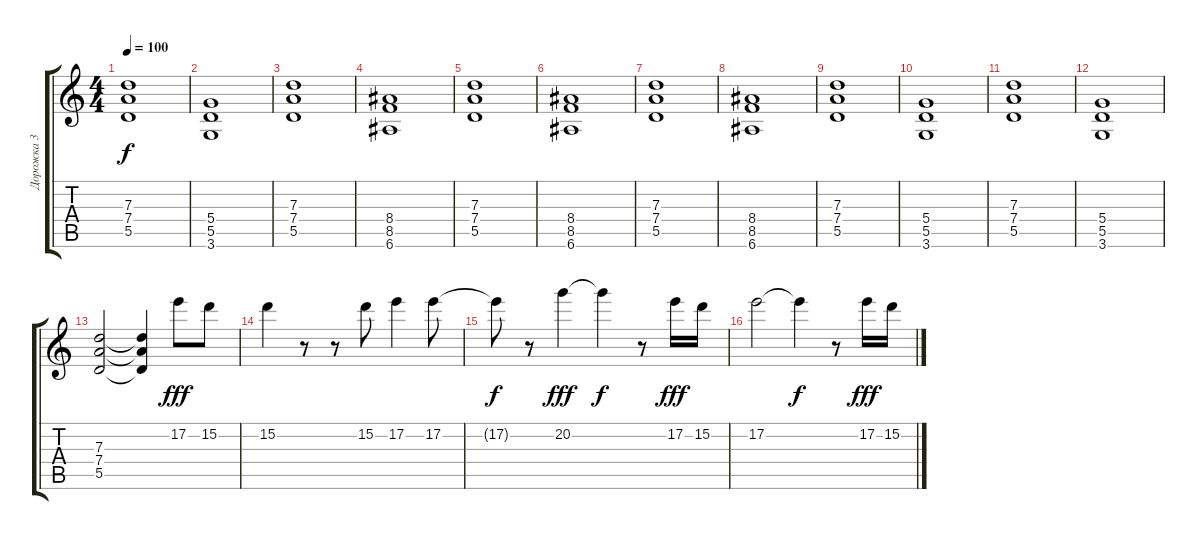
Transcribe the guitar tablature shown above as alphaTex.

\track ("Дорожка 3" "Дорожка 3") {instrument distortionguitar}
\staff {score tabs}
\tuning (E4 B3 G3 D3 A2 E2) {hide}
\ts (4 4)
\tempo 100
\clef g2
\ks c
(7.3 7.4 5.5).1{dy f} |
(5.4 5.5 3.6).1 |
(7.3 7.4 5.5).1 |
(8.4 8.5 6.6).1 |
(7.3 7.4 5.5).1 |
(8.4 8.5 6.6).1 |
(7.3 7.4 5.5).1 |
(8.4 8.5 6.6).1 |
(7.3 7.4 5.5).1 |
(5.4 5.5 3.6).1 |
(7.3 7.4 5.5).1 |
(5.4 5.5 3.6).1 |
(7.3 7.4 5.5).2 (7.3{t} 7.4{t} 5.5{t}).4 17.2.8{dy fff} 15.2.8 |
15.2.4 r.8 r.8 15.2.8 17.2.4 17.2.8 |
17.2{t}.8{dy f} r.8 20.2.4{dy fff} 20.2{t}.4{dy f} r.8 17.2.16{dy fff} 15.2.16 |
17.2.2 17.2{t}.4{dy f} r.8 17.2.16{dy fff} 15.2.16
